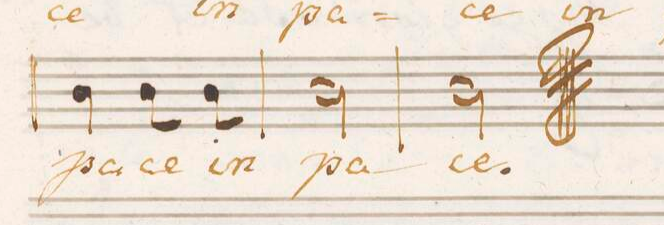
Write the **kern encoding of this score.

**kern	**text
*I"Soprano.	*
*clefC1	*
*k[f#]	*
*M2/4	*
4g\	pa-
8g\	-ce
8g\	in
=55	=55
2g\	pa-
=56	=56
2g\	-ce.
==	==
*-	*-
